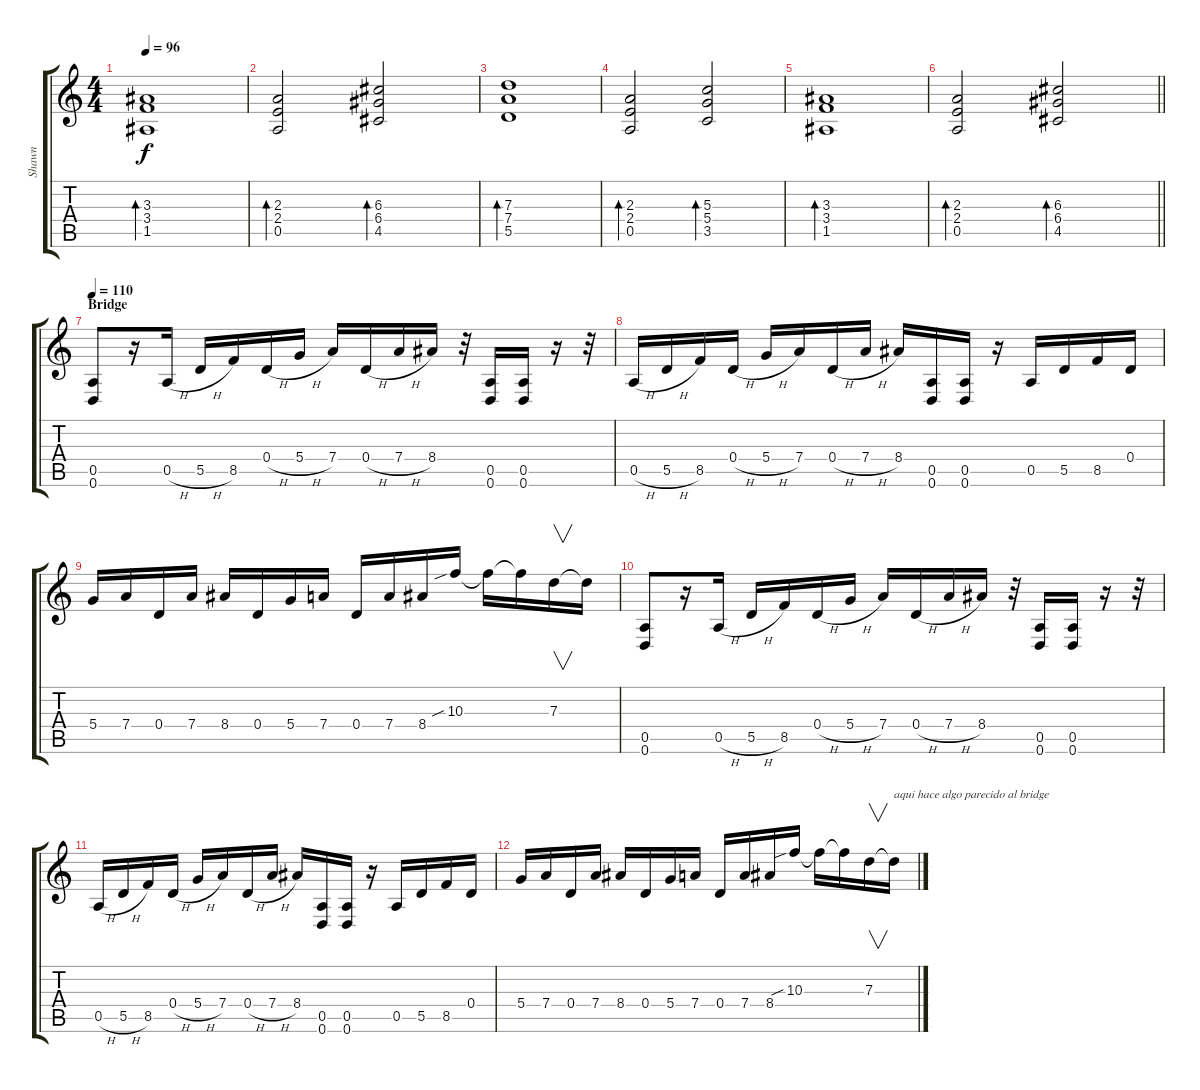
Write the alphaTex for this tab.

\track ("Shawn" "Shawn") {instrument distortionguitar}
\staff {score tabs}
\tuning (E4 B3 G3 D3 A2 D2) {hide}
\ts (4 4)
\tempo 96
\clef g2
\ks c
(3.3 3.4 1.5).1{bd 240 dy f} |
(2.3 2.4 0.5).2{bd 240} (6.3 6.4 4.5).2{bd 240} |
(7.3 7.4 5.5).1{bd 240 volume 14} |
(2.3 2.4 0.5).2{bd 240} (5.3 5.4 3.5).2{bd 240} |
(3.3 3.4 1.5).1{bd 240} |
\barLineRight lightlight
(2.3 2.4 0.5).2{bd 240} (6.3 6.4 4.5).2{bd 240} |
\section ("" "Bridge")
\tempo 110
(0.5 0.6).8{volume 16 balance 0 instrument distortionguitar} r.16 0.5{h}.16 5.5{h}.16 8.5.16 0.4{h}.16 5.4{h}.16 7.4.16 0.4{h}.16 7.4{h}.16 8.4.16 r.32 (0.5 0.6).16 (0.5 0.6).16 r.16 r.32 |
0.5{h}.16 5.5{h}.16 8.5.16 0.4{h}.16 5.4{h}.16 7.4.16 0.4{h}.16 7.4{h}.16 8.4.16 (0.5 0.6).16 (0.5 0.6).16 r.16 0.5.16 5.5.16 8.5.16 0.4.16 |
5.4.16 7.4.16 0.4.16 7.4.16 8.4.16 0.4.16 5.4.16 7.4.16 0.4.16 7.4.16 8.4.16 10.3{sib}.16 10.3{t}.16 10.3{t}.16 7.3.16{v} 7.3{t}.16 |
(0.5 0.6).8{volume 16 balance 0 instrument distortionguitar} r.16 0.5{h}.16 5.5{h}.16 8.5.16 0.4{h}.16 5.4{h}.16 7.4.16 0.4{h}.16 7.4{h}.16 8.4.16 r.32 (0.5 0.6).16 (0.5 0.6).16 r.16 r.32 |
0.5{h}.16 5.5{h}.16 8.5.16 0.4{h}.16 5.4{h}.16 7.4.16 0.4{h}.16 7.4{h}.16 8.4.16 (0.5 0.6).16 (0.5 0.6).16 r.16 0.5.16 5.5.16 8.5.16 0.4.16 |
5.4.16 7.4.16 0.4.16 7.4.16 8.4.16 0.4.16 5.4.16 7.4.16 0.4.16 7.4.16 8.4.16 10.3{sib}.16 10.3{t}.16 10.3{t}.16 7.3.16{v} 7.3{t}.16{txt "aqui hace algo parecido al bridge"}
